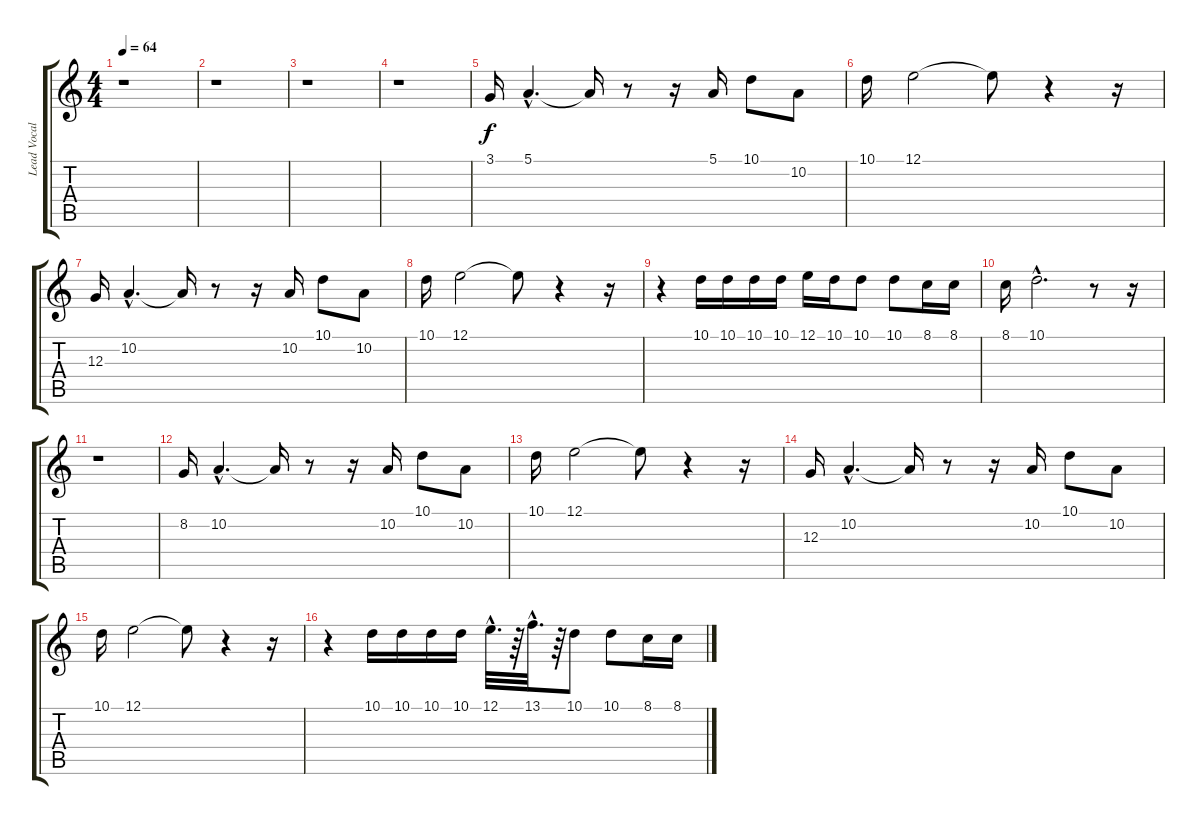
\track ("Lead Vocal" "Lead Vocal") {instrument blownbottle}
\staff {score tabs}
\tuning (E4 B3 G3 D3 A2 E2) {hide}
\ts (4 4)
\tempo 64
\clef g2
\ks c
r.1{dy f instrument blownbottle} |
r.1 |
r.1 |
r.1 |
3.1.16 5.1{hac}.4{d} 5.1{t}.16 r.8 r.16 5.1.16 10.1.8 10.2.8 |
10.1.16 12.1.2 12.1{t}.8 r.4 r.16 |
12.3.16 10.2{hac}.4{d} 10.2{t}.16 r.8 r.16 10.2.16 10.1.8 10.2.8 |
10.1.16 12.1.2 12.1{t}.8 r.4 r.16 |
r.4 10.1.16 10.1.16 10.1.16 10.1.16 12.1.16 10.1.16 10.1.8 10.1.8 8.1.16 8.1.16 |
8.1.16 10.1{hac}.2{d} r.8 r.16 |
r.1 |
8.2.16 10.2{hac}.4{d} 10.2{t}.16 r.8 r.16 10.2.16 10.1.8 10.2.8 |
10.1.16 12.1.2 12.1{t}.8 r.4 r.16 |
12.3.16 10.2{hac}.4{d} 10.2{t}.16 r.8 r.16 10.2.16 10.1.8 10.2.8 |
10.1.16 12.1.2 12.1{t}.8 r.4 r.16 |
r.4 10.1.16 10.1.16 10.1.16 10.1.16 12.1{hac}.32{d} r.64 13.1{hac}.32{d} r.64 10.1.8 10.1.8 8.1.16 8.1.16
